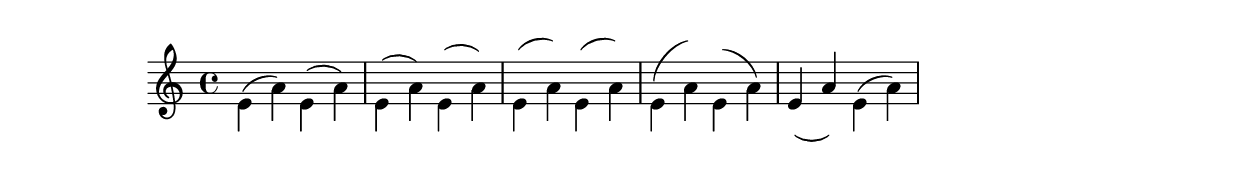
%% DO NOT EDIT this file manually; it is automatically
%% generated from LSR http://lsr.dsi.unimi.it
%% Make any changes in LSR itself, or in Documentation/snippets/new/ ,
%% and then run scripts/auxiliar/makelsr.py
%%
%% This file is in the public domain.
\version "2.14.0"

\header {
  lsrtags = "expressive-marks, tweaks-and-overrides"

%% Translation of GIT committish: 8b93de6ce951b7b14bc7818f31019524295b990f
  texidoces = "
Se puede ajustar la posición vertical de una ligadura de
expresión utilizando la propiedad @code{positions} del objeto
@code{Slur}.  La propiedad tiene dos parámetros, refiriéndose el
primero al extremo izquierdo de la ligadura y el segundo al derecho.
Los valores de los parámetros no se utilizan por parte de LilyPond
para producir un desplazamiento exacto de la ligadura: más bien
selecciona la colocación que mejor aspecto tiene, teniendo en cuenta
los valores de los parámetros.  Los valores positivos desplazan la
ligadura hacia arriba, y son adecuados a notas que tienen las plicas
hacia abajo.  Los valores negativos desplazan las ligaduras bajas aún
más hacia abajo.

"
  doctitlees = "Desplazar ligaduras de expresión verticalmente"



  texidoc = "
The vertical position of a slur can be adjusted using the
@code{positions} property of @code{Slur}.  The property has 2
parameters, the first referring to the left end of the slur and the
second to the right.  The values of the parameters are not used by
LilyPond to make an exact movement of the slur - instead it selects
what placement of the slur looks best, taking into account the
parameter values.  Positive values move the slur up, and are
appropriate for notes with stems down.  Negative values move downward
slurs further down.

"
  doctitle = "Moving slur positions vertically"
} % begin verbatim

\relative c' {
  \stemDown
  e4( a)
  \override Slur #'positions = #'(1 . 1)
  e4( a)
  \override Slur #'positions = #'(2 . 2)
  e4( a)
  \override Slur #'positions = #'(3 . 3)
  e4( a)
  \override Slur #'positions = #'(4 . 4)
  e4( a)
  \override Slur #'positions = #'(5 . 5)
  e4( a)
  \override Slur #'positions = #'(0 . 5)
  e4( a)
  \override Slur #'positions = #'(5 . 0)
  e4( a)
  \stemUp
  \override Slur #'positions = #'(-5 . -5)
  e4( a)
  \stemDown
  \revert Slur #'positions
  e4( a)
}

